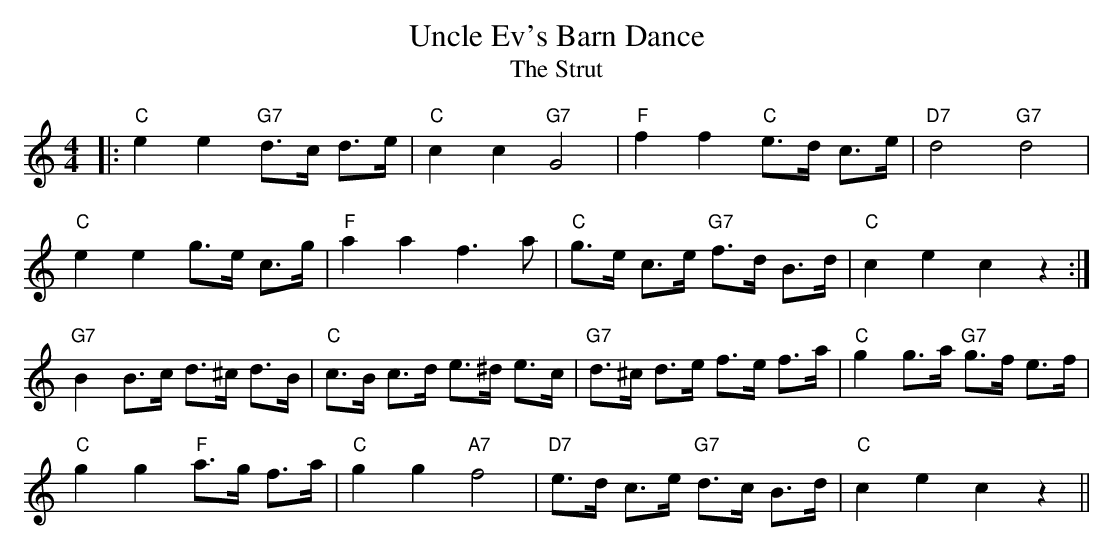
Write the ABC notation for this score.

X:1
T:Uncle Ev's Barn Dance
T:The Strut
M:4/4
L:1/8
K:C
|:"C"e2e2 "G7"d>c d>e|"C"c2c2"G7"G4|"F"f2f2 "C"e>d c>e|"D7"d4"G7"d4|
"C"e2e2 g>e c>g|"F"a2a2f3a|"C"g>e c>e "G7"f>d B>d|"C"c2e2c2z2:|
"G7"B2B>c d>^c d>B|"C"c>B c>d e>^d e>c|"G7"d>^c d>e f>e f>a|"C"g2g>a "G7"g>f e>f|
"C"g2g2 "F"a>g f>a|"C"g2g2 "A7"f4|"D7"e>d c>e "G7"d>c B>d|"C"c2e2c2z2||
